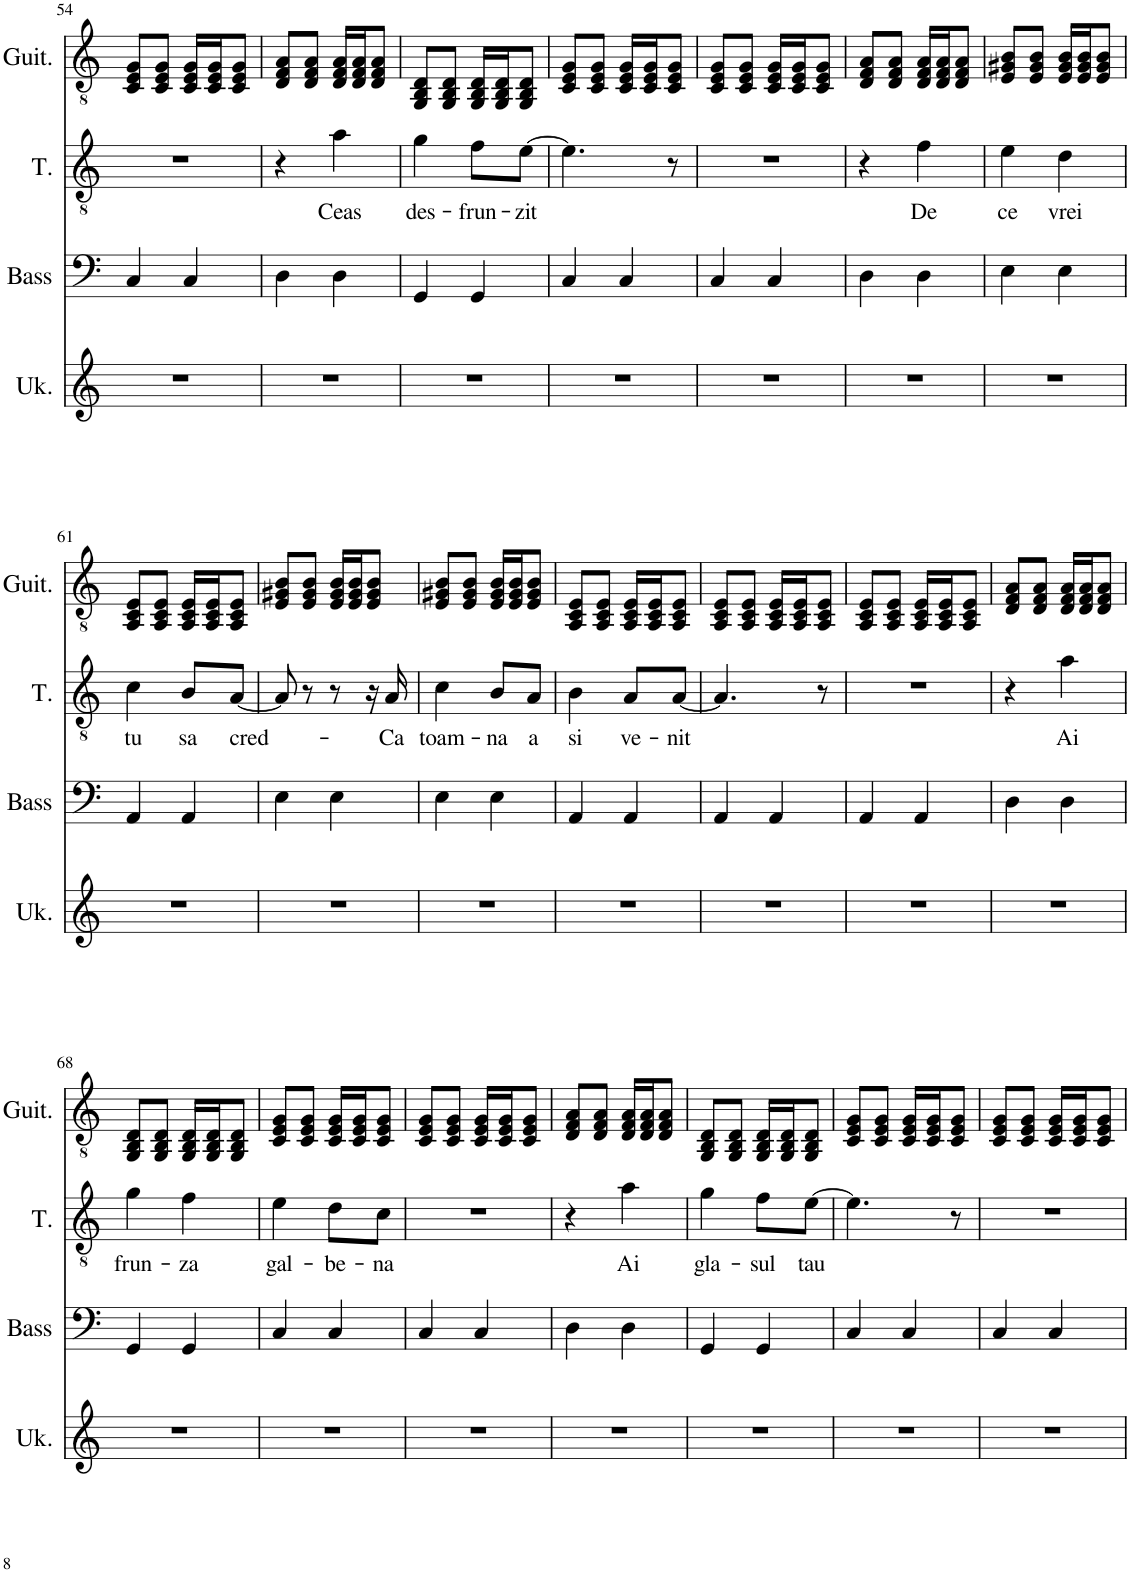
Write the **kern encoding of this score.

**kern	**kern	**kern	**text	**kern
*part4	*part3	*part2	*part2	*part1
*staff4	*staff3	*staff2	*staff2	*staff1
*I"Ukulele	*I"Acoustic Bass	*I"Tenor	*	*I"Acoustic Guitar
*I'Uk.	*I'Bass	*I'T.	*	*I'Guit.
!!LO:PB:g=z
*clefG2	*clefF4	*clefGv2	*	*clefGv2
*	*Trd7c12	*	*	*
*k[]	*k[]	*k[]	*	*k[]
*M2/4	*M2/4	*M2/4	*	*M2/4
=54	=54	=54	=54	=54
2r	4C/	2r	.	8C/ 8E/ 8G/L
.	.	.	.	8C/ 8E/ 8G/J
.	4C/	.	.	16C/ 16E/ 16G/LL
.	.	.	.	16C/ 16E/ 16G/J
.	.	.	.	8C/ 8E/ 8G/J
=55	=55	=55	=55	=55
2r	4D\	4r	.	8D/ 8F/ 8A/L
.	.	.	.	8D/ 8F/ 8A/J
!	!	!	!LO:LY:b	!
.	4D\	4a\	Ceas	16D/ 16F/ 16A/LL
.	.	.	.	16D/ 16F/ 16A/J
.	.	.	.	8D/ 8F/ 8A/J
=56	=56	=56	=56	=56
!	!	!	!LO:LY:b	!
2r	4GG/	4g\	des-	8GG/ 8BB/ 8D/L
.	.	.	.	8GG/ 8BB/ 8D/J
!	!	!	!LO:LY:b	!
.	4GG/	8f\L	-frun-	16GG/ 16BB/ 16D/LL
.	.	.	.	16GG/ 16BB/ 16D/J
!	!	!	!LO:LY:b	!
.	.	[8e\J	-zit	8GG/ 8BB/ 8D/J
=57	=57	=57	=57	=57
2r	4C/	4.e\]	.	8C/ 8E/ 8G/L
.	.	.	.	8C/ 8E/ 8G/J
.	4C/	.	.	16C/ 16E/ 16G/LL
.	.	.	.	16C/ 16E/ 16G/J
.	.	8r	.	8C/ 8E/ 8G/J
=58	=58	=58	=58	=58
2r	4C/	2r	.	8C/ 8E/ 8G/L
.	.	.	.	8C/ 8E/ 8G/J
.	4C/	.	.	16C/ 16E/ 16G/LL
.	.	.	.	16C/ 16E/ 16G/J
.	.	.	.	8C/ 8E/ 8G/J
=59	=59	=59	=59	=59
2r	4D\	4r	.	8D/ 8F/ 8A/L
.	.	.	.	8D/ 8F/ 8A/J
!	!	!	!LO:LY:b	!
.	4D\	4f\	De	16D/ 16F/ 16A/LL
.	.	.	.	16D/ 16F/ 16A/J
.	.	.	.	8D/ 8F/ 8A/J
=60	=60	=60	=60	=60
!	!	!	!LO:LY:b	!
2r	4E\	4e\	ce	8E/ 8G#X/ 8B/L
.	.	.	.	8E/ 8G#/ 8B/J
!	!	!	!LO:LY:b	!
.	4E\	4d\	vrei	16E/ 16G#/ 16B/LL
.	.	.	.	16E/ 16G#/ 16B/J
.	.	.	.	8E/ 8G#/ 8B/J
!!LO:LB:g=z
=61	=61	=61	=61	=61
!	!	!	!LO:LY:b	!
2r	4AA/	4c\	tu	8AA/ 8C/ 8E/L
.	.	.	.	8AA/ 8C/ 8E/J
!	!	!	!LO:LY:b	!
.	4AA/	8B/L	sa	16AA/ 16C/ 16E/LL
.	.	.	.	16AA/ 16C/ 16E/J
!	!	!	!LO:LY:b	!
.	.	[8A/J	cred-	8AA/ 8C/ 8E/J
=62	=62	=62	=62	=62
2r	4E\	8A/]	.	8E/ 8G#X/ 8B/L
.	.	8r	.	8E/ 8G#/ 8B/J
.	4E\	8r	.	16E/ 16G#/ 16B/LL
.	.	.	.	16E/ 16G#/ 16B/J
.	.	16r	.	8E/ 8G#/ 8B/J
!	!	!	!LO:LY:b	!
.	.	16A/	Ca	.
=63	=63	=63	=63	=63
!	!	!	!LO:LY:b	!
2r	4E\	4c\	toam-	8E/ 8G#X/ 8B/L
.	.	.	.	8E/ 8G#/ 8B/J
!	!	!	!LO:LY:b	!
.	4E\	8B/L	-na	16E/ 16G#/ 16B/LL
.	.	.	.	16E/ 16G#/ 16B/J
!	!	!	!LO:LY:b	!
.	.	8A/J	a	8E/ 8G#/ 8B/J
=64	=64	=64	=64	=64
!	!	!	!LO:LY:b	!
2r	4AA/	4B\	si	8AA/ 8C/ 8E/L
.	.	.	.	8AA/ 8C/ 8E/J
!	!	!	!LO:LY:b	!
.	4AA/	8A/L	ve-	16AA/ 16C/ 16E/LL
.	.	.	.	16AA/ 16C/ 16E/J
!	!	!	!LO:LY:b	!
.	.	[8A/J	-nit	8AA/ 8C/ 8E/J
=65	=65	=65	=65	=65
2r	4AA/	4.A/]	.	8AA/ 8C/ 8E/L
.	.	.	.	8AA/ 8C/ 8E/J
.	4AA/	.	.	16AA/ 16C/ 16E/LL
.	.	.	.	16AA/ 16C/ 16E/J
.	.	8r	.	8AA/ 8C/ 8E/J
=66	=66	=66	=66	=66
2r	4AA/	2r	.	8AA/ 8C/ 8E/L
.	.	.	.	8AA/ 8C/ 8E/J
.	4AA/	.	.	16AA/ 16C/ 16E/LL
.	.	.	.	16AA/ 16C/ 16E/J
.	.	.	.	8AA/ 8C/ 8E/J
=67	=67	=67	=67	=67
2r	4D\	4r	.	8D/ 8F/ 8A/L
.	.	.	.	8D/ 8F/ 8A/J
!	!	!	!LO:LY:b	!
.	4D\	4a\	Ai	16D/ 16F/ 16A/LL
.	.	.	.	16D/ 16F/ 16A/J
.	.	.	.	8D/ 8F/ 8A/J
!!LO:LB:g=z
=68	=68	=68	=68	=68
!	!	!	!LO:LY:b	!
2r	4GG/	4g\	frun-	8GG/ 8BB/ 8D/L
.	.	.	.	8GG/ 8BB/ 8D/J
!	!	!	!LO:LY:b	!
.	4GG/	4f\	-za	16GG/ 16BB/ 16D/LL
.	.	.	.	16GG/ 16BB/ 16D/J
.	.	.	.	8GG/ 8BB/ 8D/J
=69	=69	=69	=69	=69
!	!	!	!LO:LY:b	!
2r	4C/	4e\	gal-	8C/ 8E/ 8G/L
.	.	.	.	8C/ 8E/ 8G/J
!	!	!	!LO:LY:b	!
.	4C/	8d\L	-be-	16C/ 16E/ 16G/LL
.	.	.	.	16C/ 16E/ 16G/J
!	!	!	!LO:LY:b	!
.	.	8c\J	-na	8C/ 8E/ 8G/J
=70	=70	=70	=70	=70
2r	4C/	2r	.	8C/ 8E/ 8G/L
.	.	.	.	8C/ 8E/ 8G/J
.	4C/	.	.	16C/ 16E/ 16G/LL
.	.	.	.	16C/ 16E/ 16G/J
.	.	.	.	8C/ 8E/ 8G/J
=71	=71	=71	=71	=71
2r	4D\	4r	.	8D/ 8F/ 8A/L
.	.	.	.	8D/ 8F/ 8A/J
!	!	!	!LO:LY:b	!
.	4D\	4a\	Ai	16D/ 16F/ 16A/LL
.	.	.	.	16D/ 16F/ 16A/J
.	.	.	.	8D/ 8F/ 8A/J
=72	=72	=72	=72	=72
!	!	!	!LO:LY:b	!
2r	4GG/	4g\	gla-	8GG/ 8BB/ 8D/L
.	.	.	.	8GG/ 8BB/ 8D/J
!	!	!	!LO:LY:b	!
.	4GG/	8f\L	-sul	16GG/ 16BB/ 16D/LL
.	.	.	.	16GG/ 16BB/ 16D/J
!	!	!	!LO:LY:b	!
.	.	[8e\J	tau	8GG/ 8BB/ 8D/J
=73	=73	=73	=73	=73
2r	4C/	4.e\]	.	8C/ 8E/ 8G/L
.	.	.	.	8C/ 8E/ 8G/J
.	4C/	.	.	16C/ 16E/ 16G/LL
.	.	.	.	16C/ 16E/ 16G/J
.	.	8r	.	8C/ 8E/ 8G/J
=74	=74	=74	=74	=74
2r	4C/	2r	.	8C/ 8E/ 8G/L
.	.	.	.	8C/ 8E/ 8G/J
.	4C/	.	.	16C/ 16E/ 16G/LL
.	.	.	.	16C/ 16E/ 16G/J
.	.	.	.	8C/ 8E/ 8G/J
=	=	=	=	=
*-	*-	*-	*-	*-
